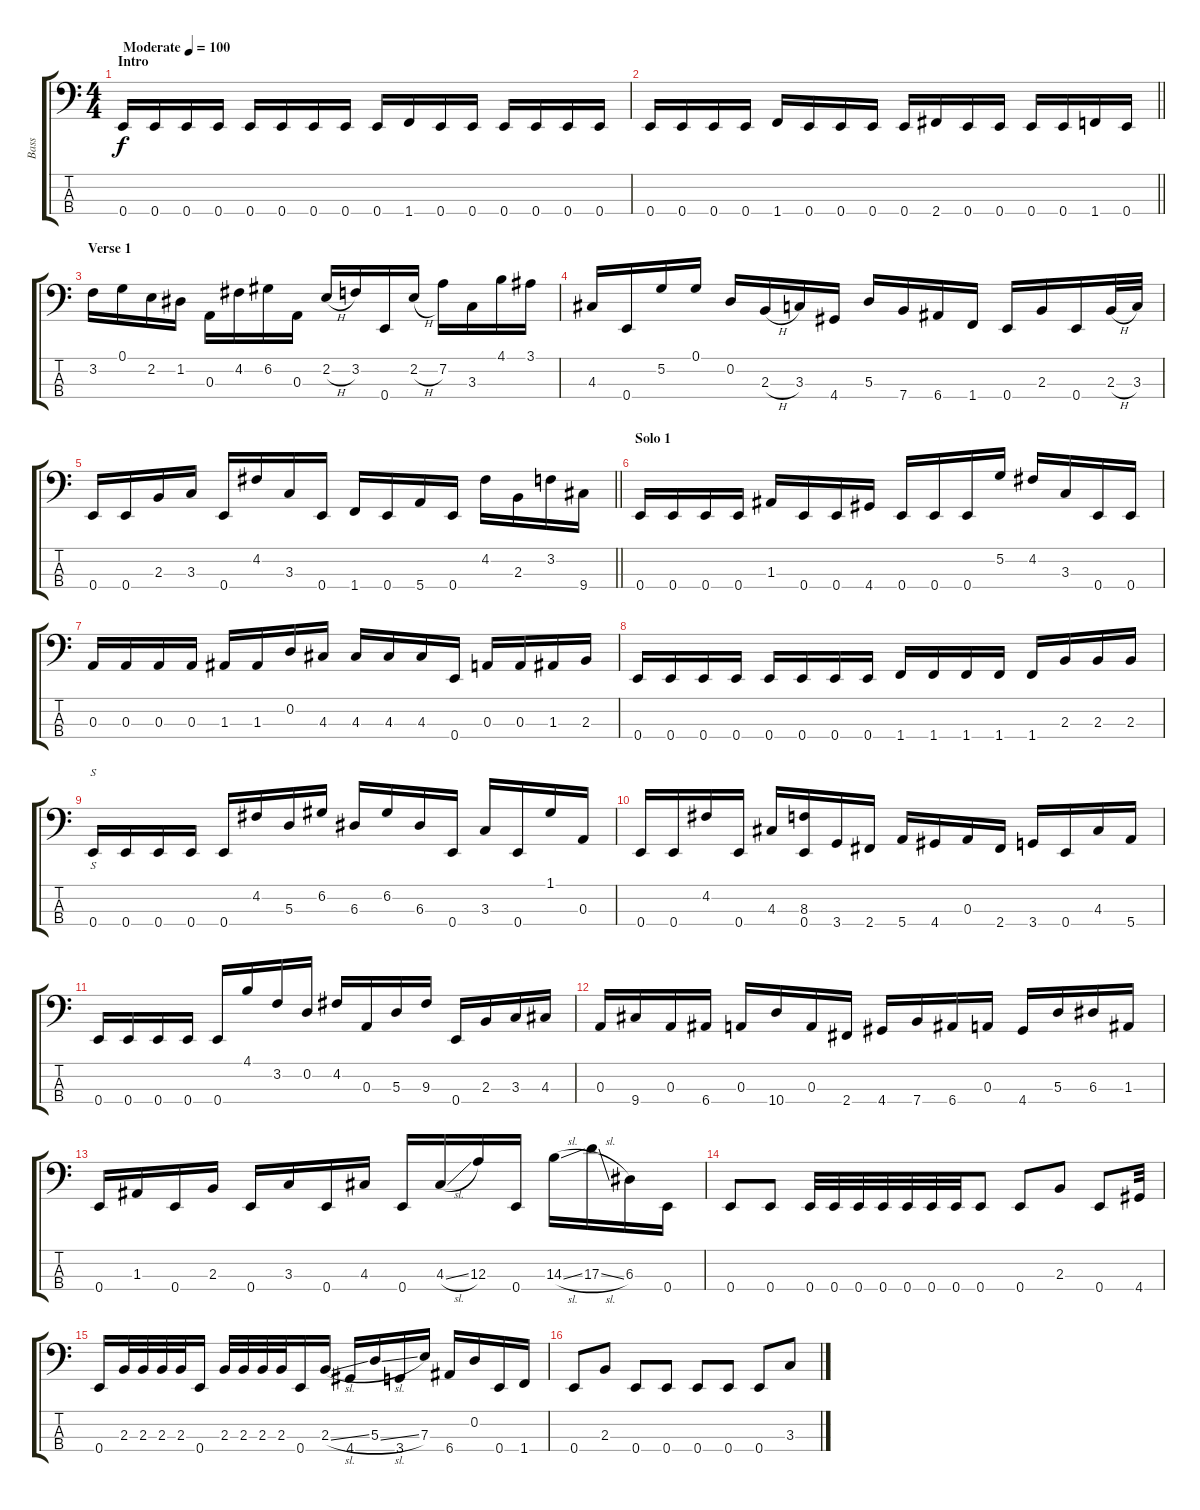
\track ("Bass" "Bass") {instrument electricbassfinger}
\staff {score tabs}
\tuning (G2 D2 A1 E1) {hide}
\ts (4 4)
\section ("" "Intro")
\tempo (100 "Moderate")
\clef f4
\ks c
0.4.16{dy f instrument electricbassfinger} 0.4.16 0.4.16 0.4.16 0.4.16 0.4.16 0.4.16 0.4.16 0.4.16 1.4.16 0.4.16 0.4.16 0.4.16 0.4.16 0.4.16 0.4.16 |
\barLineRight lightlight
0.4.16 0.4.16 0.4.16 0.4.16 1.4.16 0.4.16 0.4.16 0.4.16 0.4.16 2.4.16 0.4.16 0.4.16 0.4.16 0.4.16 1.4.16 0.4.16 |
\section ("" "Verse 1")
3.2.16 0.1.16 2.2.16 1.2.16 0.3.16 4.2.16 6.2.16 0.3.16 2.2{h}.16 3.2.16 0.4.16 2.2{h}.16 7.2.16 3.3.16 4.1.16 3.1.16 |
4.3.16 0.4.16 5.2.16 0.1.16 0.2.16 2.3{h}.16 3.3.16 4.4.16 5.3.16 7.4.16 6.4.16 1.4.16 0.4.16 2.3.16 0.4.16 2.3{h}.32 3.3.32 |
\barLineRight lightlight
0.4.16 0.4.16 2.3.16 3.3.16 0.4.16 4.2.16 3.3.16 0.4.16 1.4.16 0.4.16 5.4.16 0.4.16 4.2.16 2.3.16 3.2.16 9.4.16 |
\section ("" "Solo 1")
0.4.16 0.4.16 0.4.16 0.4.16 1.3.16 0.4.16 0.4.16 4.4.16 0.4.16 0.4.16 0.4.16 5.2.16 4.2.16 3.3.16 0.4.16 0.4.16 |
0.3.16 0.3.16 0.3.16 0.3.16 1.3.16 1.3.16 0.2.16 4.3.16 4.3.16 4.3.16 4.3.16 0.4.16 0.3.16 0.3.16 1.3.16 2.3.16 |
0.4.16 0.4.16 0.4.16 0.4.16 0.4.16 0.4.16 0.4.16 0.4.16 1.4.16 1.4.16 1.4.16 1.4.16 1.4.16 2.3.16 2.3.16 2.3.16 |
0.4.16{s} 0.4.16 0.4.16 0.4.16 0.4.16 4.2.16 5.3.16 6.2.16 6.3.16 6.2.16 6.3.16 0.4.16 3.3.16 0.4.16 1.1.16 0.3.16 |
0.4.16 0.4.16 4.2.16 0.4.16 4.3.16 (8.3 0.4).16 3.4.16 2.4.16 5.4.16 4.4.16 0.3.16 2.4.16 3.4.16 0.4.16 4.3.16 5.4.16 |
0.4.16 0.4.16 0.4.16 0.4.16 0.4.16 4.1.16 3.2.16 0.2.16 4.2.16 0.3.16 5.3.16 9.3.16 0.4.16 2.3.16 3.3.16 4.3.16 |
0.3.16 9.4.16 0.3.16 6.4.16 0.3.16 10.4.16 0.3.16 2.4.16 4.4.16 7.4.16 6.4.16 0.3.16 4.4.16 5.3.16 6.3.16 1.3.16 |
0.4.16 1.3.16 0.4.16 2.3.16 0.4.16 3.3.16 0.4.16 4.3.16 0.4.16 4.3{sl}.16 12.3.16 0.4.16 14.3{sl}.16 17.3{sl}.16 6.3.16 0.4.16 |
0.4.8 0.4.8 0.4.32 0.4.32 0.4.32 0.4.32 0.4.32 0.4.32 0.4.32 0.4.8 0.4.8 2.3.8 0.4.8 4.4.32 |
0.4.16 2.3.32 2.3.32 2.3.32 2.3.32 0.4.16 2.3.32 2.3.32 2.3.32 2.3.32 0.4.16 2.3{sl}.16 4.4.16 5.3{sl}.16 3.4.16 7.3.16 6.4.16 0.2.16 0.4.16 1.4.16 |
0.4.8 2.3.8 0.4.8 0.4.8 0.4.8 0.4.8 0.4.8 3.3.8
